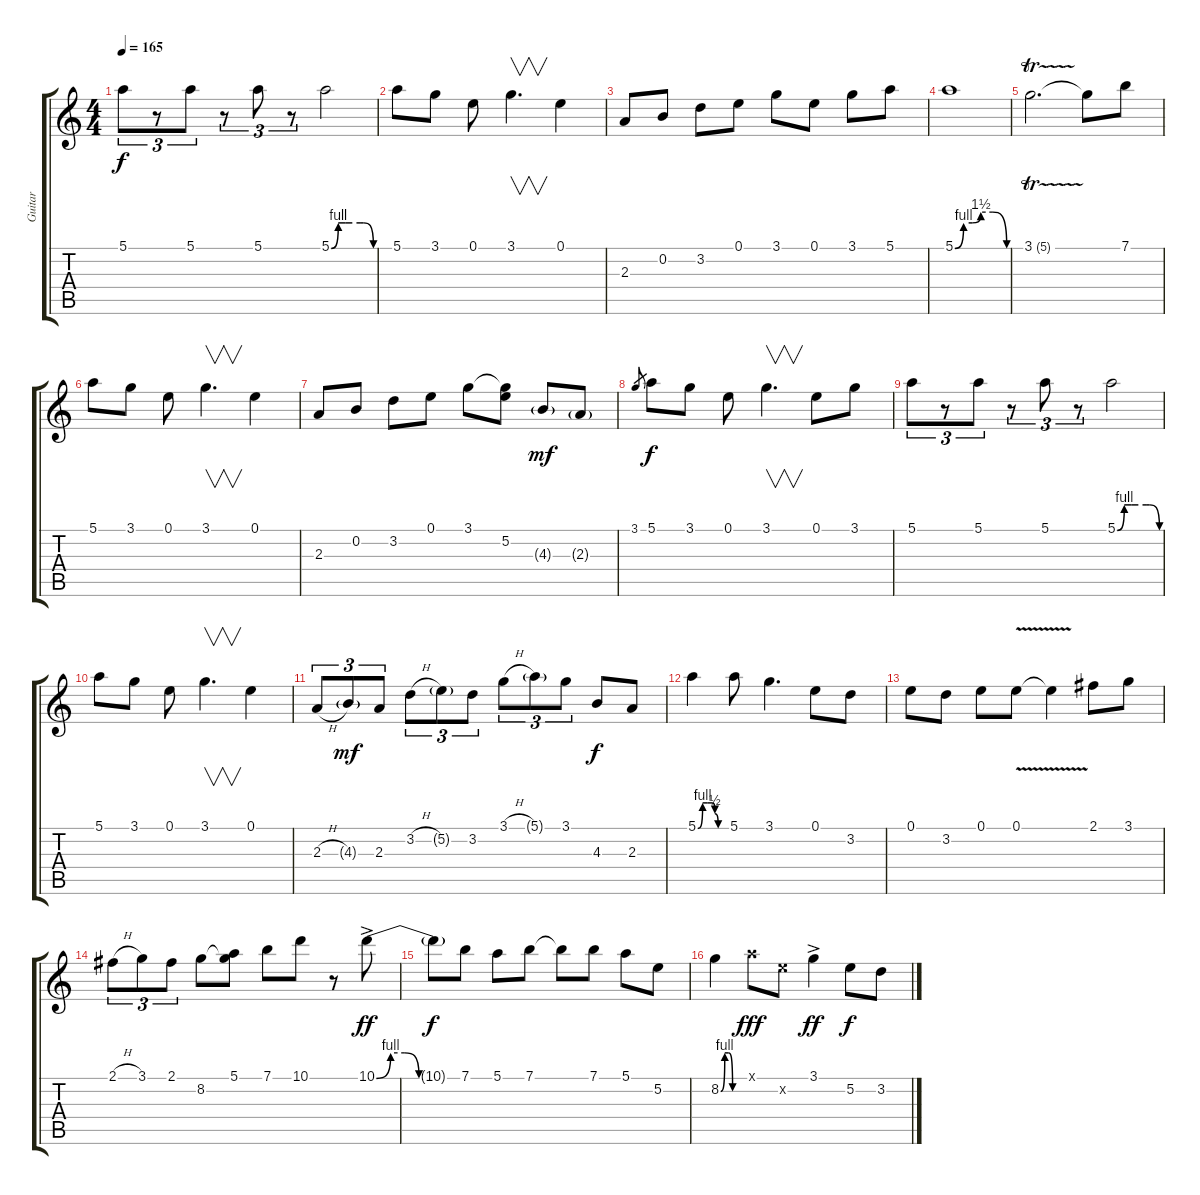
\track ("Guitar" "Guitar") {instrument overdrivenguitar}
\staff {score tabs}
\tuning (E4 B3 G3 D3 A2 E2) {hide}
\ts (4 4)
\tempo 165
\clef g2
\ks c
5.1.8{tu (3 2) dy f} r.8{tu (3 2)} 5.1.8{tu (3 2)} r.8{tu (3 2)} 5.1.8{tu (3 2)} r.8{tu (3 2)} 5.1{be (custom 0 0 10 4 20 4 30 4 41 4 46 4 60 0)}.2 |
5.1.8 3.1.8 0.1.8 3.1.4{v d} 0.1.4 |
2.3.8 0.2.8 3.2.8 0.1.8 3.1.8 0.1.8 3.1.8 5.1.8 |
5.1{be (custom 0 0 10 4 20 4 30 6 44 6 60 0)}.1 |
3.1{tr (5 16)}.2{d} 3.1{t}.8 7.1.8 |
5.1.8 3.1.8 0.1.8 3.1.4{v d} 0.1.4 |
2.3.8 0.2.8 3.2.8 0.1.8 3.1.8 (3.1{t} 5.2).8 4.3{g}.8{dy mf} 2.3{g}.8 |
3.1.8{gr} 5.1.8{dy f} 3.1.8 0.1.8 3.1.4{v d} 0.1.8 3.1.8 |
5.1.8{tu (3 2)} r.8{tu (3 2)} 5.1.8{tu (3 2)} r.8{tu (3 2)} 5.1.8{tu (3 2)} r.8{tu (3 2)} 5.1{be (custom 0 0 10 4 20 4 30 4 41 4 46 4 60 0)}.2 |
5.1.8 3.1.8 0.1.8 3.1.4{v d} 0.1.4 |
2.3{h}.8{tu (3 2)} 4.3{g}.8{tu (3 2) dy mf} 2.3.8{tu (3 2)} 3.2{h}.8{tu (3 2)} 5.2{g}.8{tu (3 2)} 3.2.8{tu (3 2)} 3.1{h}.8{tu (3 2)} 5.1{g}.8{tu (3 2)} 3.1.8{tu (3 2)} 4.3.8{dy f} 2.3.8 |
5.1{be (custom 0 0 10 4 20 4 30 4 36 2 43 0 60 0)}.4 5.1.8 3.1.4{d} 0.1.8 3.2.8 |
0.1.8 3.2.8 0.1.8 0.1{v}.8 0.1{t}.4 2.1.8 3.1.8 |
2.1{h}.8{tu (3 2)} 3.1.8{tu (3 2)} 2.1.8{tu (3 2)} 8.2.8 (5.1 8.2{t}).8 7.1.8 10.1.8 r.8 10.1{be (custom 0 0 10 4 20 4 30 0 60 0) ac}.8{dy ff} |
10.1{t}.8{dy f} 7.1.8 5.1.8 7.1.8 7.1{t}.8 7.1.8 5.1.8 5.2.8 |
8.2{be (custom 0 0 10 4 20 4 30 0 60 0)}.4 5.1{x}.8{dy fff} 5.2{x}.8 3.1{ac}.4{dy ff} 5.2.8{dy f} 3.2.8
